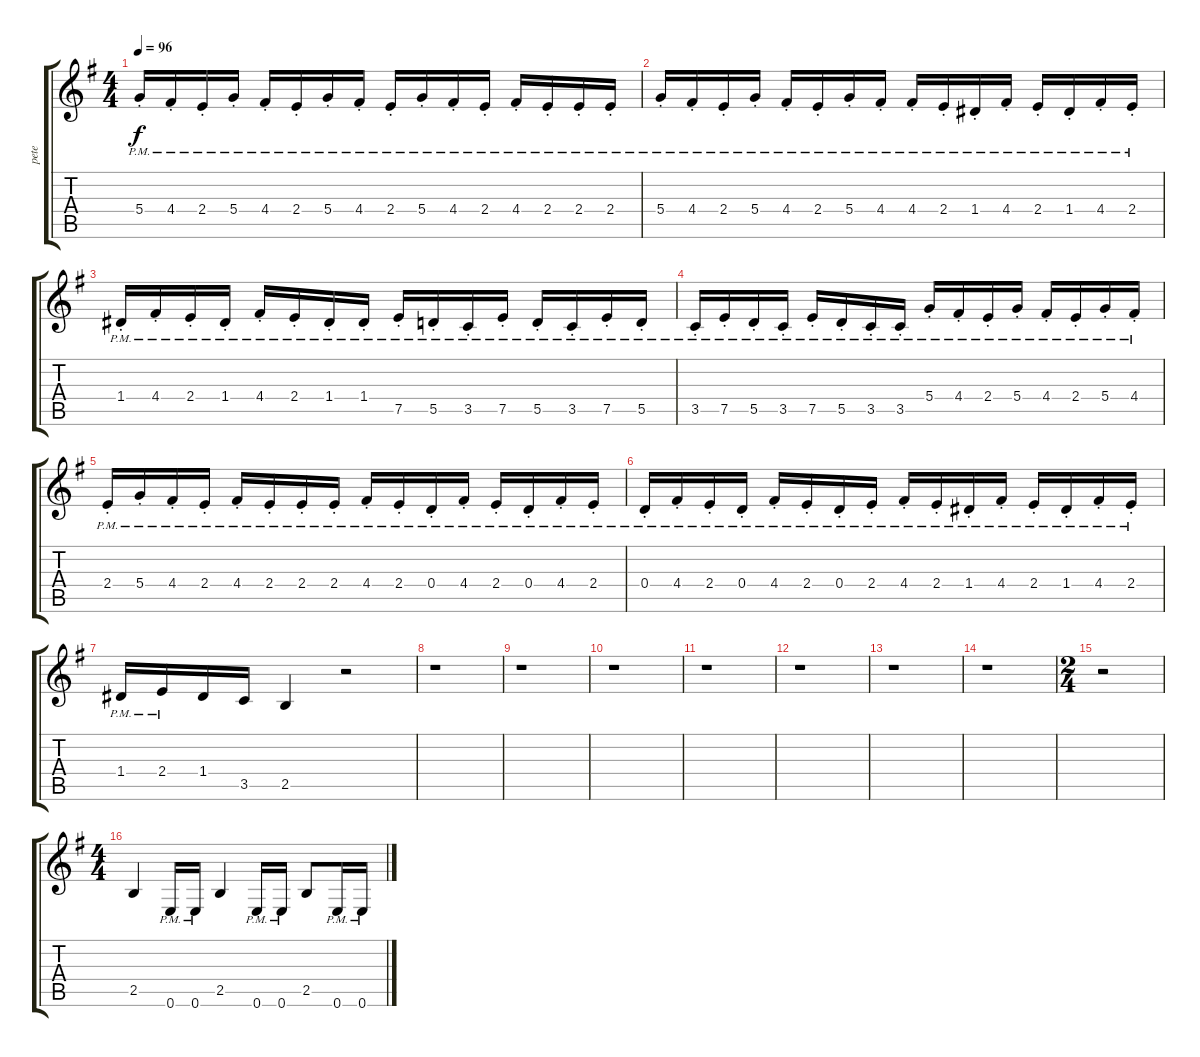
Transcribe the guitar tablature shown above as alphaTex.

\track ("pete" "pete") {instrument distortionguitar}
\staff {score tabs}
\tuning (E4 B3 G3 D3 A2 E2) {hide}
\ts (4 4)
\tempo 96
\clef g2
\ks g
5.4{pm st}.16{dy f} 4.4{pm st}.16 2.4{pm st}.16 5.4{pm st}.16 4.4{pm st}.16 2.4{pm st}.16 5.4{pm st}.16 4.4{pm st}.16 2.4{pm st}.16 5.4{pm st}.16 4.4{pm st}.16 2.4{pm st}.16 4.4{pm st}.16 2.4{pm st}.16 2.4{pm st}.16 2.4{pm st}.16 |
5.4{pm st}.16 4.4{pm st}.16 2.4{pm st}.16 5.4{pm st}.16 4.4{pm st}.16 2.4{pm st}.16 5.4{pm st}.16 4.4{pm st}.16 4.4{pm st}.16 2.4{pm st}.16 1.4{pm st}.16 4.4{pm st}.16 2.4{pm st}.16 1.4{pm st}.16 4.4{pm st}.16 2.4{pm st}.16 |
1.4{pm st}.16 4.4{pm st}.16 2.4{pm st}.16 1.4{pm st}.16 4.4{pm st}.16 2.4{pm st}.16 1.4{pm st}.16 1.4{pm st}.16 7.5{pm st}.16 5.5{pm st}.16 3.5{pm st}.16 7.5{pm st}.16 5.5{pm st}.16 3.5{pm st}.16 7.5{pm st}.16 5.5{pm st}.16 |
3.5{pm st}.16 7.5{pm st}.16 5.5{pm st}.16 3.5{pm st}.16 7.5{pm st}.16 5.5{pm st}.16 3.5{pm st}.16 3.5{pm st}.16 5.4{pm st}.16 4.4{pm st}.16 2.4{pm st}.16 5.4{pm st}.16 4.4{pm st}.16 2.4{pm st}.16 5.4{pm st}.16 4.4{pm st}.16 |
2.4{pm st}.16 5.4{pm st}.16 4.4{pm st}.16 2.4{pm st}.16 4.4{pm st}.16 2.4{pm st}.16 2.4{pm st}.16 2.4{pm st}.16 4.4{pm st}.16 2.4{pm st}.16 0.4{pm st}.16 4.4{pm st}.16 2.4{pm st}.16 0.4{pm st}.16 4.4{pm st}.16 2.4{pm st}.16 |
0.4{pm st}.16 4.4{pm st}.16 2.4{pm st}.16 0.4{pm st}.16 4.4{pm st}.16 2.4{pm st}.16 0.4{pm st}.16 2.4{pm st}.16 4.4{pm st}.16 2.4{pm st}.16 1.4{pm st}.16 4.4{pm st}.16 2.4{pm st}.16 1.4{pm st}.16 4.4{pm st}.16 2.4{pm st}.16 |
1.4{pm}.16 2.4{pm}.16 1.4.16 3.5.16 2.5.4 r.2 |
r.1 |
r.1 |
r.1 |
r.1 |
r.1 |
r.1 |
r.1 |
\ts (2 4)
r.2 |
\ts (4 4)
2.5.4 0.6{pm}.16 0.6{pm}.16 2.5.4 0.6{pm}.16 0.6{pm}.16 2.5.8 0.6{pm}.16 0.6{pm}.16
